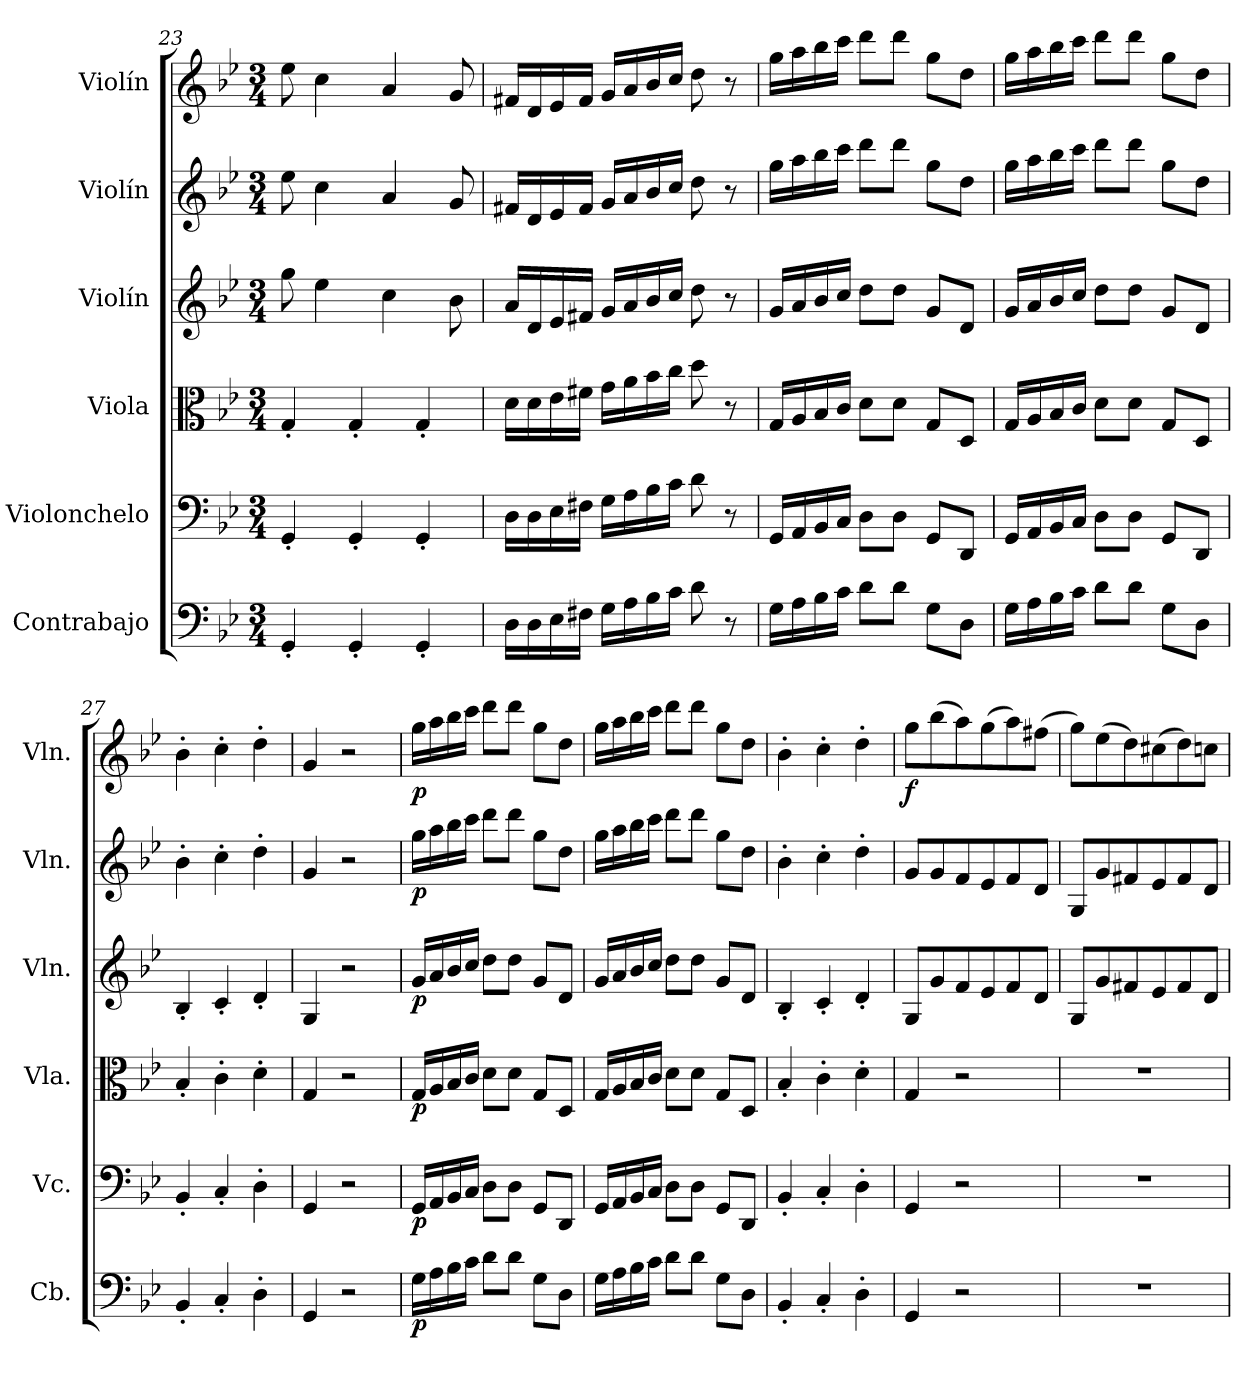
**kern	**dynam	**kern	**dynam	**kern	**dynam	**kern	**dynam	**kern	**dynam	**kern	**dynam
*part6	*part6	*part5	*part5	*part4	*part4	*part3	*part3	*part2	*part2	*part1	*part1
*staff6	*staff6	*staff5	*staff5	*staff4	*staff4	*staff3	*staff3	*staff2	*staff2	*staff1	*staff1
*I"Contrabajo	*	*I"Violonchelo	*	*I"Viola	*	*I"Violín	*	*I"Violín	*	*I"Violín	*
*I'Cb.	*	*I'Vc.	*	*I'Vla.	*	*I'Vln.	*	*I'Vln.	*	*I'Vln.	*
*clefF4	*	*clefF4	*	*clefC3	*	*clefG2	*	*clefG2	*	*clefG2	*
*ITrd7c12	*	*	*	*	*	*	*	*	*	*	*
*k[b-e-]	*	*k[b-e-]	*	*k[b-e-]	*	*k[b-e-]	*	*k[b-e-]	*	*k[b-e-]	*
*M3/4	*	*M3/4	*	*M3/4	*	*M3/4	*	*M3/4	*	*M3/4	*
=23	=23	=23	=23	=23	=23	=23	=23	=23	=23	=23	=23
4GGG'/	.	4GG'/	.	4G'/	.	8gg\	.	8ee-\	.	8ee-\	.
.	.	.	.	.	.	4ee-\	.	4cc\	.	4cc\	.
4GGG'/	.	4GG'/	.	4G'/	.	.	.	.	.	.	.
.	.	.	.	.	.	4cc\	.	4a/	.	4a/	.
4GGG'/	.	4GG'/	.	4G'/	.	.	.	.	.	.	.
.	.	.	.	.	.	8b-\	.	8g/	.	8g/	.
!!LO:PB:g=z
=24	=24	=24	=24	=24	=24	=24	=24	=24	=24	=24	=24
16DD\LL	.	16D\LL	.	16d\LL	.	16a/LL	.	16f#X/LL	.	16f#X/LL	.
16DD\	.	16D\	.	16d\	.	16d/	.	16d/	.	16d/	.
16EE-\	.	16E-\	.	16e-\	.	16e-/	.	16e-/	.	16e-/	.
16FF#X\JJ	.	16F#X\JJ	.	16f#X\JJ	.	16f#X/JJ	.	16f#/JJ	.	16f#/JJ	.
16GG\LL	.	16G\LL	.	16g\LL	.	16g/LL	.	16g/LL	.	16g/LL	.
16AA\	.	16A\	.	16a\	.	16a/	.	16a/	.	16a/	.
16BB-\	.	16B-\	.	16b-\	.	16b-/	.	16b-/	.	16b-/	.
16C\JJ	.	16c\JJ	.	16cc\JJ	.	16cc/JJ	.	16cc/JJ	.	16cc/JJ	.
8D\	.	8d\	.	8dd\	.	8dd\	.	8dd\	.	8dd\	.
8r	.	8r	.	8r	.	8r	.	8r	.	8r	.
=25	=25	=25	=25	=25	=25	=25	=25	=25	=25	=25	=25
16GG\LL	.	16GG/LL	.	16G/LL	.	16g/LL	.	16gg\LL	.	16gg\LL	.
16AA\	.	16AA/	.	16A/	.	16a/	.	16aa\	.	16aa\	.
16BB-\	.	16BB-/	.	16B-/	.	16b-/	.	16bb-\	.	16bb-\	.
16C\JJ	.	16C/JJ	.	16c/JJ	.	16cc/JJ	.	16ccc\JJ	.	16ccc\JJ	.
8D\L	.	8D\L	.	8d\L	.	8dd\L	.	8ddd\L	.	8ddd\L	.
8D\J	.	8D\J	.	8d\J	.	8dd\J	.	8ddd\J	.	8ddd\J	.
8GG\L	.	8GG/L	.	8G/L	.	8g/L	.	8gg\L	.	8gg\L	.
8DD\J	.	8DD/J	.	8D/J	.	8d/J	.	8dd\J	.	8dd\J	.
=26	=26	=26	=26	=26	=26	=26	=26	=26	=26	=26	=26
16GG\LL	.	16GG/LL	.	16G/LL	.	16g/LL	.	16gg\LL	.	16gg\LL	.
16AA\	.	16AA/	.	16A/	.	16a/	.	16aa\	.	16aa\	.
16BB-\	.	16BB-/	.	16B-/	.	16b-/	.	16bb-\	.	16bb-\	.
16C\JJ	.	16C/JJ	.	16c/JJ	.	16cc/JJ	.	16ccc\JJ	.	16ccc\JJ	.
8D\L	.	8D\L	.	8d\L	.	8dd\L	.	8ddd\L	.	8ddd\L	.
8D\J	.	8D\J	.	8d\J	.	8dd\J	.	8ddd\J	.	8ddd\J	.
8GG\L	.	8GG/L	.	8G/L	.	8g/L	.	8gg\L	.	8gg\L	.
8DD\J	.	8DD/J	.	8D/J	.	8d/J	.	8dd\J	.	8dd\J	.
=27	=27	=27	=27	=27	=27	=27	=27	=27	=27	=27	=27
4BBB-'/	.	4BB-'/	.	4B-'/	.	4B-'/	.	4b-'\	.	4b-'\	.
4CC'/	.	4C'/	.	4c'\	.	4c'/	.	4cc'\	.	4cc'\	.
4DD'\	.	4D'\	.	4d'\	.	4d'/	.	4dd'\	.	4dd'\	.
=28	=28	=28	=28	=28	=28	=28	=28	=28	=28	=28	=28
4GGG/	.	4GG/	.	4G/	.	4G/	.	4g/	.	4g/	.
2r	.	2r	.	2r	.	2r	.	2r	.	2r	.
!!LO:LB:g=z
=29	=29	=29	=29	=29	=29	=29	=29	=29	=29	=29	=29
!	!LO:DY:b	!	!LO:DY:b	!	!LO:DY:b	!	!LO:DY:b	!	!LO:DY:b	!	!LO:DY:b
16GG\LL	p	16GG/LL	p	16G/LL	p	16g/LL	p	16gg\LL	p	16gg\LL	p
16AA\	.	16AA/	.	16A/	.	16a/	.	16aa\	.	16aa\	.
16BB-\	.	16BB-/	.	16B-/	.	16b-/	.	16bb-\	.	16bb-\	.
16C\JJ	.	16C/JJ	.	16c/JJ	.	16cc/JJ	.	16ccc\JJ	.	16ccc\JJ	.
8D\L	.	8D\L	.	8d\L	.	8dd\L	.	8ddd\L	.	8ddd\L	.
8D\J	.	8D\J	.	8d\J	.	8dd\J	.	8ddd\J	.	8ddd\J	.
8GG\L	.	8GG/L	.	8G/L	.	8g/L	.	8gg\L	.	8gg\L	.
8DD\J	.	8DD/J	.	8D/J	.	8d/J	.	8dd\J	.	8dd\J	.
=30	=30	=30	=30	=30	=30	=30	=30	=30	=30	=30	=30
16GG\LL	.	16GG/LL	.	16G/LL	.	16g/LL	.	16gg\LL	.	16gg\LL	.
16AA\	.	16AA/	.	16A/	.	16a/	.	16aa\	.	16aa\	.
16BB-\	.	16BB-/	.	16B-/	.	16b-/	.	16bb-\	.	16bb-\	.
16C\JJ	.	16C/JJ	.	16c/JJ	.	16cc/JJ	.	16ccc\JJ	.	16ccc\JJ	.
8D\L	.	8D\L	.	8d\L	.	8dd\L	.	8ddd\L	.	8ddd\L	.
8D\J	.	8D\J	.	8d\J	.	8dd\J	.	8ddd\J	.	8ddd\J	.
8GG\L	.	8GG/L	.	8G/L	.	8g/L	.	8gg\L	.	8gg\L	.
8DD\J	.	8DD/J	.	8D/J	.	8d/J	.	8dd\J	.	8dd\J	.
=31	=31	=31	=31	=31	=31	=31	=31	=31	=31	=31	=31
4BBB-'/	.	4BB-'/	.	4B-'/	.	4B-'/	.	4b-'\	.	4b-'\	.
4CC'/	.	4C'/	.	4c'\	.	4c'/	.	4cc'\	.	4cc'\	.
4DD'\	.	4D'\	.	4d'\	.	4d'/	.	4dd'\	.	4dd'\	.
=32	=32	=32	=32	=32	=32	=32	=32	=32	=32	=32	=32
!	!	!	!	!	!	!	!	!	!	!	!LO:DY:b
4GGG/	.	4GG/	.	4G/	.	8G/L	.	8g/L	.	8gg\L	f
.	.	.	.	.	.	8g/	.	8g/	.	(>8bb-\	.
2r	.	2r	.	2r	.	8f/	.	8f/	.	8aa\)	.
.	.	.	.	.	.	8e-/	.	8e-/	.	(>8gg\	.
.	.	.	.	.	.	8f/	.	8f/	.	8aa\)	.
.	.	.	.	.	.	8d/J	.	8d/J	.	(>8ff#X\J	.
=33	=33	=33	=33	=33	=33	=33	=33	=33	=33	=33	=33
2.r	.	2.r	.	2.r	.	8G/L	.	8G/L	.	8gg\L)	.
.	.	.	.	.	.	8g/	.	8g/	.	(>8ee-\	.
.	.	.	.	.	.	8f#X/	.	8f#X/	.	8dd\)	.
.	.	.	.	.	.	8e-/	.	8e-/	.	(>8cc#X\	.
.	.	.	.	.	.	8f#/	.	8f#/	.	8dd\)	.
.	.	.	.	.	.	8d/J	.	8d/J	.	8ccn\J	.
=	=	=	=	=	=	=	=	=	=	=	=
*-	*-	*-	*-	*-	*-	*-	*-	*-	*-	*-	*-
